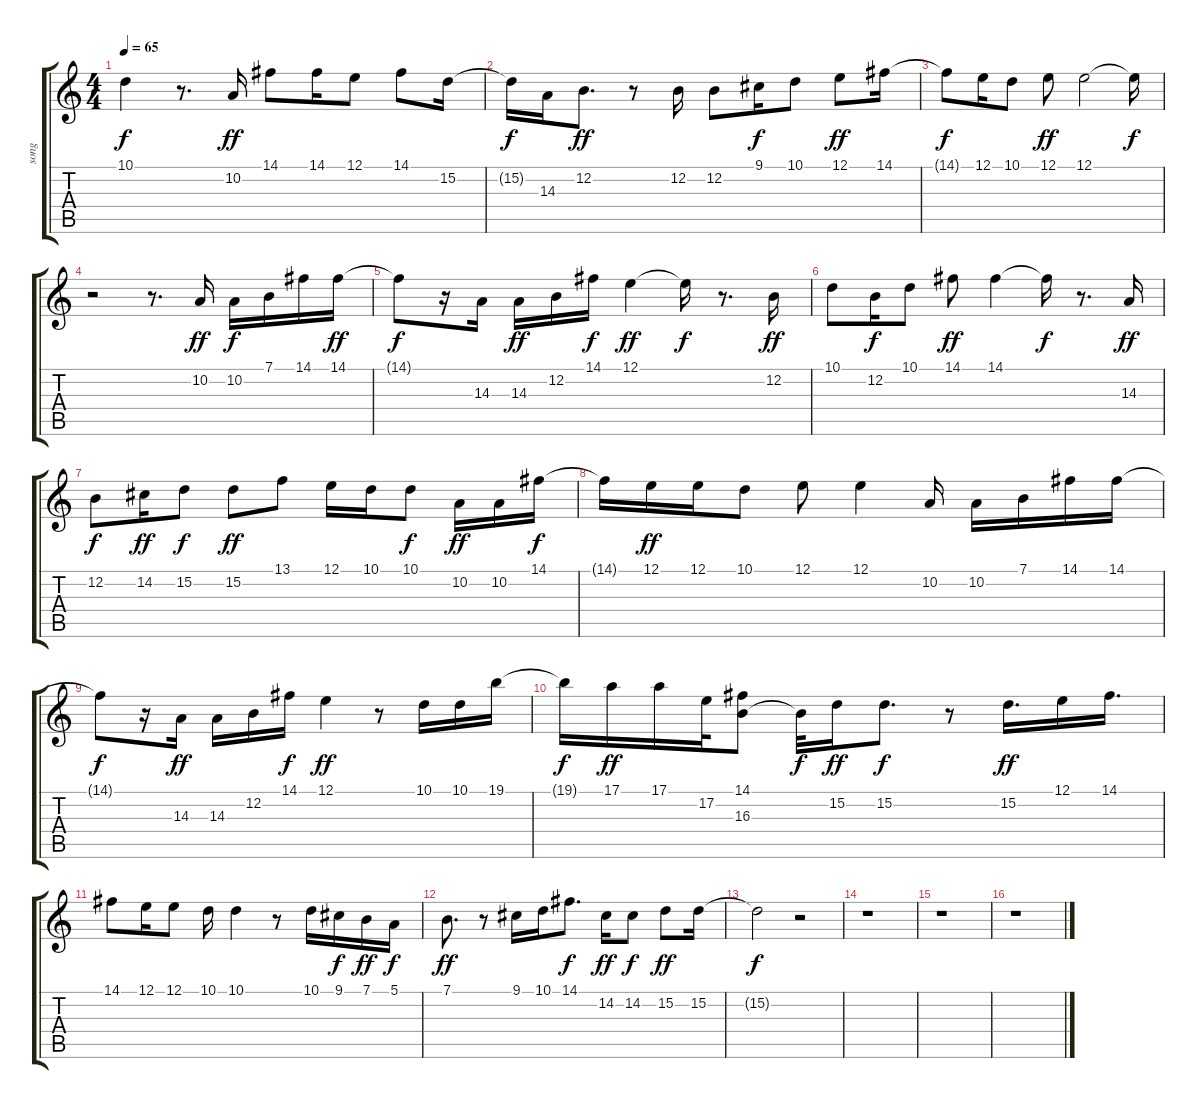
\track ("song" "song") {instrument electricpiano1}
\staff {score tabs}
\tuning (E4 B3 G3 D3 A2 E2) {hide}
\ts (4 4)
\tempo 65
\clef g2
\ks c
10.1{t}.4{dy f} r.8{d} 10.2.16{dy ff} 14.1.8 14.1.16 12.1.8 14.1.8 15.2.16 |
15.2{t}.16{dy f} 14.3.16 12.2.8{d dy ff} r.8 12.2.16 12.2.8 9.1.16{dy f} 10.1.8 12.1.8{dy ff} 14.1.16 |
14.1{t}.8{dy f} 12.1.16 10.1.8 12.1.8{dy ff} 12.1.2 12.1{t}.16{dy f} |
r.2 r.8{d} 10.2.16{dy ff} 10.2.16{dy f} 7.1.16 14.1.16 14.1.16{dy ff} |
14.1{t}.8{dy f} r.16 14.3.16 14.3.16{dy ff} 12.2.16 14.1.16{dy f} 12.1.4{dy ff} 12.1{t}.16{dy f} r.8{d} 12.2.16{dy ff} |
10.1.8 12.2.16{dy f} 10.1.8 14.1.8{dy ff} 14.1.4 14.1{t}.16{dy f} r.8{d} 14.3.16{dy ff} |
12.2.8{dy f} 14.2.16{dy ff} 15.2.8{dy f} 15.2.8{dy ff} 13.1.8 12.1.16 10.1.16 10.1.8{dy f} 10.2.16{dy ff} 10.2.16 14.1.16{dy f} |
14.1{t}.16 12.1.16{dy ff} 12.1.16 10.1.8 12.1.8 12.1.4 10.2.16 10.2.16 7.1.16 14.1.16 14.1.16 |
14.1{t}.8{dy f} r.16 14.3.16{dy ff} 14.3.16 12.2.16 14.1.16{dy f} 12.1.4{dy ff} r.8 10.1.16 10.1.16 19.1.16 |
19.1{t}.16{dy f} 17.1.16{dy ff} 17.1.16 17.2.32 (14.1 16.3).8 16.3{t}.32{dy f} 15.2.16{dy ff} 15.2.8{d dy f} r.8 15.2.16{d dy ff} 12.1.16 14.1.16{d} |
14.1.8 12.1.16 12.1.8 10.1.16 10.1.4 r.8 10.1.16 9.1.16{dy f} 7.1.16{dy ff} 5.1.16{dy f} |
7.1.8{d dy ff} r.8 9.1.16 10.1.16 14.1.8{d dy f} 14.2.16{dy ff} 14.2.8{dy f} 15.2.8{dy ff} 15.2.16 |
15.2{t}.2{dy f} r.2 |
r.1 |
r.1 |
r.1
